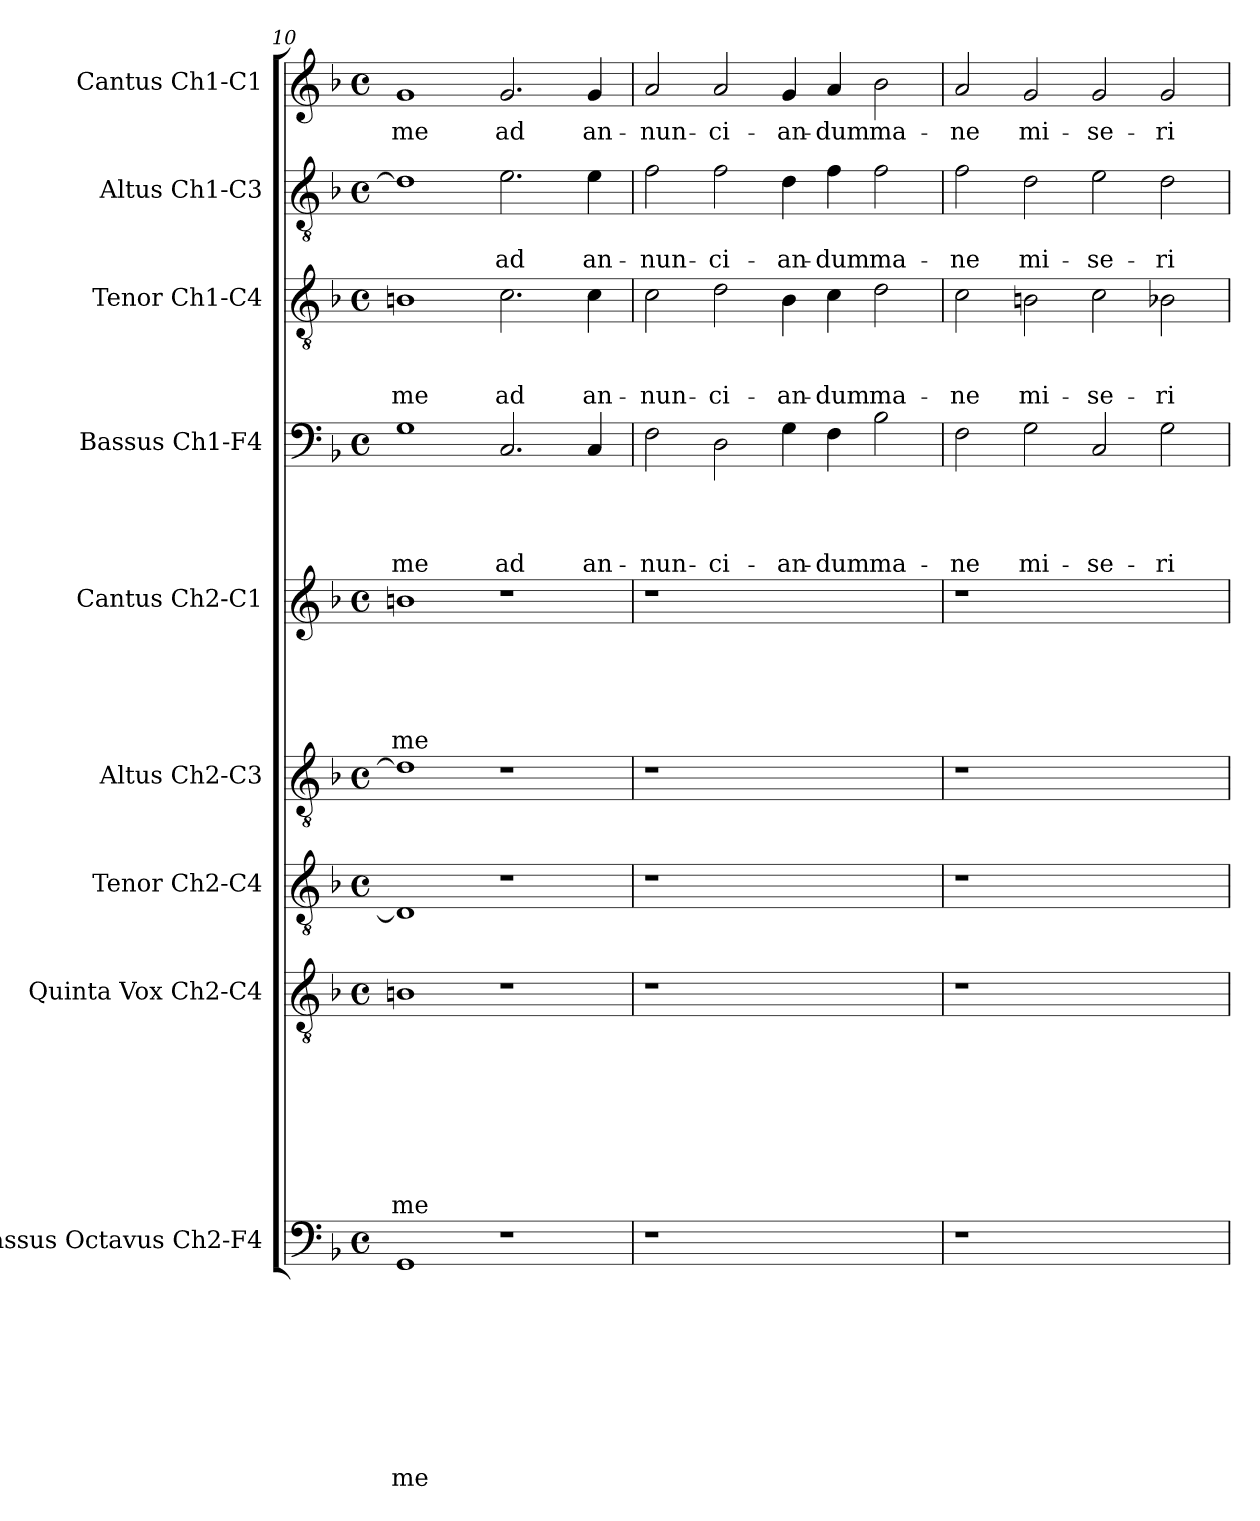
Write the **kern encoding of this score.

**kern	**text	**text	**text	**text	**text	**text	**text	**text	**text	**kern	**text	**text	**text	**text	**text	**text	**text	**text	**kern	**kern	**kern	**text	**text	**text	**text	**text	**kern	**text	**text	**text	**text	**kern	**text	**text	**text	**kern	**text	**text	**kern	**text
*part9	*part9	*part9	*part9	*part9	*part9	*part9	*part9	*part9	*part9	*part8	*part8	*part8	*part8	*part8	*part8	*part8	*part8	*part8	*part7	*part6	*part5	*part5	*part5	*part5	*part5	*part5	*part4	*part4	*part4	*part4	*part4	*part3	*part3	*part3	*part3	*part2	*part2	*part2	*part1	*part1
*staff9	*staff9	*staff9	*staff9	*staff9	*staff9	*staff9	*staff9	*staff9	*staff9	*staff8	*staff8	*staff8	*staff8	*staff8	*staff8	*staff8	*staff8	*staff8	*staff7	*staff6	*staff5	*staff5	*staff5	*staff5	*staff5	*staff5	*staff4	*staff4	*staff4	*staff4	*staff4	*staff3	*staff3	*staff3	*staff3	*staff2	*staff2	*staff2	*staff1	*staff1
*I"Bassus Octavus Ch2-F4	*	*	*	*	*	*	*	*	*	*I"Quinta Vox Ch2-C4	*	*	*	*	*	*	*	*	*I"Tenor Ch2-C4	*I"Altus Ch2-C3	*I"Cantus Ch2-C1	*	*	*	*	*	*I"Bassus Ch1-F4	*	*	*	*	*I"Tenor Ch1-C4	*	*	*	*I"Altus Ch1-C3	*	*	*I"Cantus Ch1-C1	*
*	*	*	*	*	*	*	*	*	*	*	*	*	*	*	*	*	*	*	*I'T2	*I'A2	*I'C2	*	*	*	*	*	*I'B	*	*	*	*	*I'T	*	*	*	*I'A	*	*	*I'C	*
*clefF4	*	*	*	*	*	*	*	*	*	*clefGv2	*	*	*	*	*	*	*	*	*clefGv2	*clefGv2	*clefG2	*	*	*	*	*	*clefF4	*	*	*	*	*clefGv2	*	*	*	*clefGv2	*	*	*clefG2	*
*k[b-]	*	*	*	*	*	*	*	*	*	*k[b-]	*	*	*	*	*	*	*	*	*k[b-]	*k[b-]	*k[b-]	*	*	*	*	*	*k[b-]	*	*	*	*	*k[b-]	*	*	*	*k[b-]	*	*	*k[b-]	*
*F:	*	*	*	*	*	*	*	*	*	*F:	*	*	*	*	*	*	*	*	*F:	*F:	*F:	*	*	*	*	*	*F:	*	*	*	*	*F:	*	*	*	*F:	*	*	*F:	*
*M4/4	*	*	*	*	*	*	*	*	*	*M4/4	*	*	*	*	*	*	*	*	*M4/4	*M4/4	*M4/4	*	*	*	*	*	*M4/4	*	*	*	*	*M4/4	*	*	*	*M4/4	*	*	*M4/4	*
*met(c)	*	*	*	*	*	*	*	*	*	*met(c)	*	*	*	*	*	*	*	*	*met(c)	*met(c)	*met(c)	*	*	*	*	*	*met(c)	*	*	*	*	*met(c)	*	*	*	*met(c)	*	*	*met(c)	*
=10	=10	=10	=10	=10	=10	=10	=10	=10	=10	=10	=10	=10	=10	=10	=10	=10	=10	=10	=10	=10	=10	=10	=10	=10	=10	=10	=10	=10	=10	=10	=10	=10	=10	=10	=10	=10	=10	=10	=10	=10
!	!	!	!	!	!	!	!	!	!LO:LY:b	!	!	!	!	!	!	!	!	!LO:LY:b	!	!	!	!	!	!	!	!LO:LY:b	!	!	!	!	!LO:LY:b	!	!	!	!LO:LY:b	!	!	!	!	!LO:LY:b
1GG	.	.	.	.	.	.	.	.	-me	1Bn	.	.	.	.	.	.	.	-me	1D]	1d]	1bn	.	.	.	.	-me	1G	.	.	.	-me	1Bn	.	.	-me	1d]	.	.	1g	-me
!	!	!	!	!	!	!	!	!	!	!	!	!	!	!	!	!	!	!	!	!	!	!	!	!	!	!	!	!	!	!	!LO:LY:b	!	!	!	!LO:LY:b	!	!	!LO:LY:b	!	!LO:LY:b
1r	.	.	.	.	.	.	.	.	.	1r	.	.	.	.	.	.	.	.	1r	1r	1r	.	.	.	.	.	2.C/	.	.	.	ad	2.c\	.	.	ad	2.e\	.	ad	2.g/	ad
!	!	!	!	!	!	!	!	!	!	!	!	!	!	!	!	!	!	!	!	!	!	!	!	!	!	!	!	!	!	!	!LO:LY:b	!	!	!	!LO:LY:b	!	!	!LO:LY:b	!	!LO:LY:b
.	.	.	.	.	.	.	.	.	.	.	.	.	.	.	.	.	.	.	.	.	.	.	.	.	.	.	4C/	.	.	.	an-	4c\	.	.	an-	4e\	.	an-	4g/	an-
!!LO:PB:g=z
=11	=11	=11	=11	=11	=11	=11	=11	=11	=11	=11	=11	=11	=11	=11	=11	=11	=11	=11	=11	=11	=11	=11	=11	=11	=11	=11	=11	=11	=11	=11	=11	=11	=11	=11	=11	=11	=11	=11	=11	=11
!	!	!	!	!	!	!	!	!	!	!	!	!	!	!	!	!	!	!	!	!	!	!	!	!	!	!	!	!	!	!	!LO:LY:b	!	!	!	!LO:LY:b	!	!	!LO:LY:b	!	!LO:LY:b
1r	.	.	.	.	.	.	.	.	.	1r	.	.	.	.	.	.	.	.	1r	1r	1r	.	.	.	.	.	2F\	.	.	.	-nun-	2c\	.	.	-nun-	2f\	.	-nun-	2a/	-nun-
!	!	!	!	!	!	!	!	!	!	!	!	!	!	!	!	!	!	!	!	!	!	!	!	!	!	!	!	!	!	!	!LO:LY:b	!	!	!	!LO:LY:b	!	!	!LO:LY:b	!	!LO:LY:b
.	.	.	.	.	.	.	.	.	.	.	.	.	.	.	.	.	.	.	.	.	.	.	.	.	.	.	2D\	.	.	.	-ci-	2d\	.	.	-ci-	2f\	.	-ci-	2a/	-ci-
!	!	!	!	!	!	!	!	!	!	!	!	!	!	!	!	!	!	!	!	!	!	!	!	!	!	!	!	!	!	!	!LO:LY:b	!	!	!	!LO:LY:b	!	!	!LO:LY:b	!	!LO:LY:b
1ryy	.	.	.	.	.	.	.	.	.	1ryy	.	.	.	.	.	.	.	.	1ryy	1ryy	1ryy	.	.	.	.	.	4G\	.	.	.	-an-	4B-\	.	.	-an-	4d\	.	-an-	4g/	-an-
!	!	!	!	!	!	!	!	!	!	!	!	!	!	!	!	!	!	!	!	!	!	!	!	!	!	!	!	!	!	!	!LO:LY:b	!	!	!	!LO:LY:b	!	!	!LO:LY:b	!	!LO:LY:b
.	.	.	.	.	.	.	.	.	.	.	.	.	.	.	.	.	.	.	.	.	.	.	.	.	.	.	4F\	.	.	.	-dum	4c\	.	.	-dum	4f\	.	-dum	4a/	-dum
!	!	!	!	!	!	!	!	!	!	!	!	!	!	!	!	!	!	!	!	!	!	!	!	!	!	!	!	!	!	!	!LO:LY:b	!	!	!	!LO:LY:b	!	!	!LO:LY:b	!	!LO:LY:b
.	.	.	.	.	.	.	.	.	.	.	.	.	.	.	.	.	.	.	.	.	.	.	.	.	.	.	2B-\	.	.	.	ma-	2d\	.	.	ma-	2f\	.	ma-	2b-\	ma-
=12	=12	=12	=12	=12	=12	=12	=12	=12	=12	=12	=12	=12	=12	=12	=12	=12	=12	=12	=12	=12	=12	=12	=12	=12	=12	=12	=12	=12	=12	=12	=12	=12	=12	=12	=12	=12	=12	=12	=12	=12
!	!	!	!	!	!	!	!	!	!	!	!	!	!	!	!	!	!	!	!	!	!	!	!	!	!	!	!	!	!	!	!LO:LY:b	!	!	!	!LO:LY:b	!	!	!LO:LY:b	!	!LO:LY:b
1r	.	.	.	.	.	.	.	.	.	1r	.	.	.	.	.	.	.	.	1r	1r	1r	.	.	.	.	.	2F\	.	.	.	-ne	2c\	.	.	-ne	2f\	.	-ne	2a/	-ne
!	!	!	!	!	!	!	!	!	!	!	!	!	!	!	!	!	!	!	!	!	!	!	!	!	!	!	!	!	!	!	!LO:LY:b	!	!	!	!LO:LY:b	!	!	!LO:LY:b	!	!LO:LY:b
.	.	.	.	.	.	.	.	.	.	.	.	.	.	.	.	.	.	.	.	.	.	.	.	.	.	.	2G\	.	.	.	mi-	2Bn\	.	.	mi-	2d\	.	mi-	2g/	mi-
!	!	!	!	!	!	!	!	!	!	!	!	!	!	!	!	!	!	!	!	!	!	!	!	!	!	!	!	!	!	!	!LO:LY:b	!	!	!	!LO:LY:b	!	!	!LO:LY:b	!	!LO:LY:b
1ryy	.	.	.	.	.	.	.	.	.	1ryy	.	.	.	.	.	.	.	.	1ryy	1ryy	1ryy	.	.	.	.	.	2C/	.	.	.	-se-	2c\	.	.	-se-	2e\	.	-se-	2g/	-se-
!	!	!	!	!	!	!	!	!	!	!	!	!	!	!	!	!	!	!	!	!	!	!	!	!	!	!	!	!	!	!	!LO:LY:b	!	!	!	!LO:LY:b	!	!	!LO:LY:b	!	!LO:LY:b
.	.	.	.	.	.	.	.	.	.	.	.	.	.	.	.	.	.	.	.	.	.	.	.	.	.	.	2G\	.	.	.	-ri-	2B-X\	.	.	-ri-	2d\	.	-ri-	2g/	-ri-
=	=	=	=	=	=	=	=	=	=	=	=	=	=	=	=	=	=	=	=	=	=	=	=	=	=	=	=	=	=	=	=	=	=	=	=	=	=	=	=	=
*-	*-	*-	*-	*-	*-	*-	*-	*-	*-	*-	*-	*-	*-	*-	*-	*-	*-	*-	*-	*-	*-	*-	*-	*-	*-	*-	*-	*-	*-	*-	*-	*-	*-	*-	*-	*-	*-	*-	*-	*-
